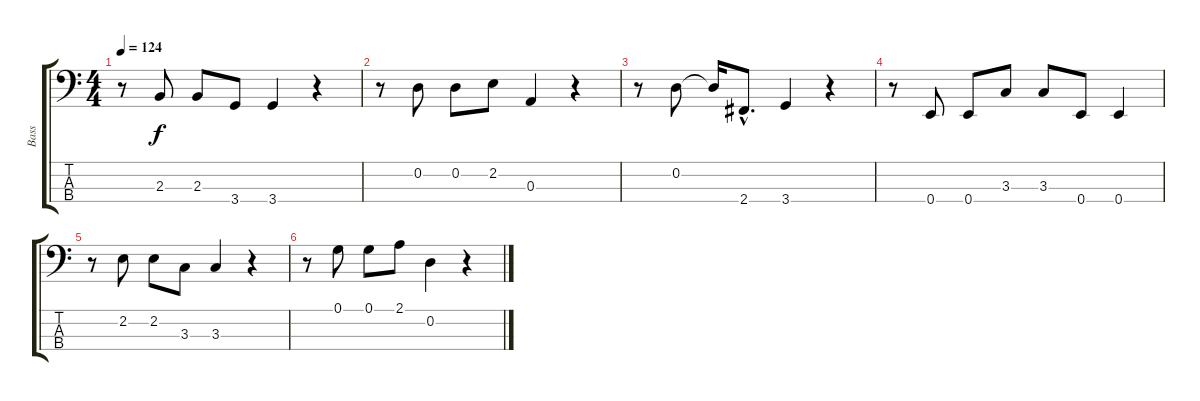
\track ("Bass" "Bass") {instrument electricbassfinger}
\staff {score tabs}
\tuning (G2 D2 A1 E1) {hide}
\ts (4 4)
\tempo 124
\clef f4
\ks c
r.8{dy f} 2.3.8 2.3.8 3.4.8 3.4.4 r.4 |
r.8 0.2.8 0.2.8 2.2.8 0.3.4 r.4 |
r.8 0.2.8 0.2{t}.16 2.4{hac}.8{d} 3.4.4 r.4 |
r.8 0.4.8 0.4.8 3.3.8 3.3.8 0.4.8 0.4.4 |
r.8 2.2.8 2.2.8 3.3.8 3.3.4 r.4 |
r.8 0.1.8 0.1.8 2.1.8 0.2.4 r.4
